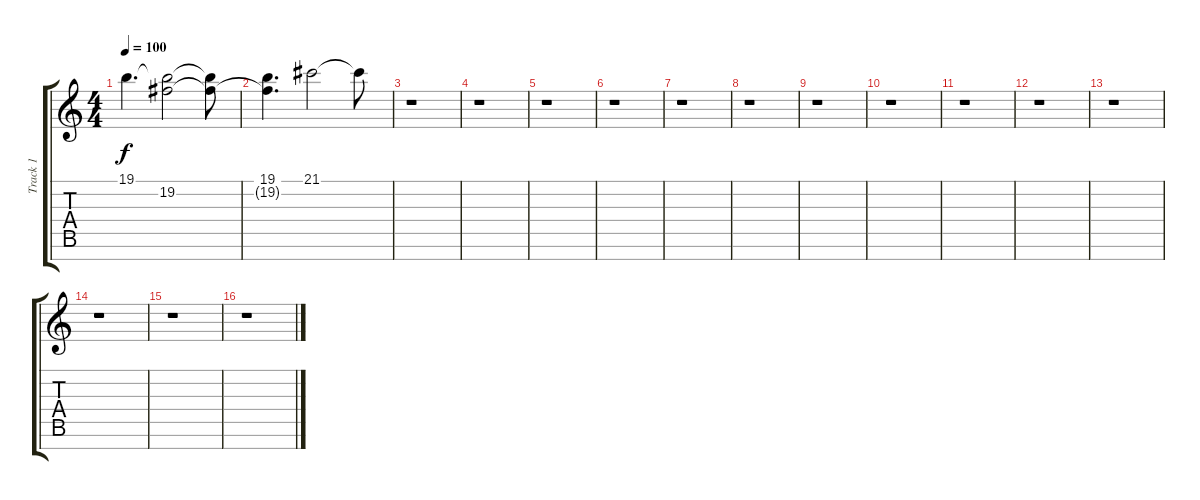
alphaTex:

\track ("Track 1" "Track 1") {instrument brightacousticpiano}
\staff {score tabs}
\tuning (E4 B3 G3 D3 A2 E2 B1) {hide}
\ts (4 4)
\tempo 100
\clef g2
\ks c
19.1.4{d dy f} (19.1{t} 19.2).2 (19.1{t} 19.2{t}).8 |
(19.1 19.2{t}).4{d} 21.1.2 21.1{t}.8 |
r.1 |
r.1 |
r.1 |
r.1 |
r.1 |
r.1 |
r.1 |
r.1 |
r.1 |
r.1 |
r.1 |
r.1 |
r.1 |
r.1
